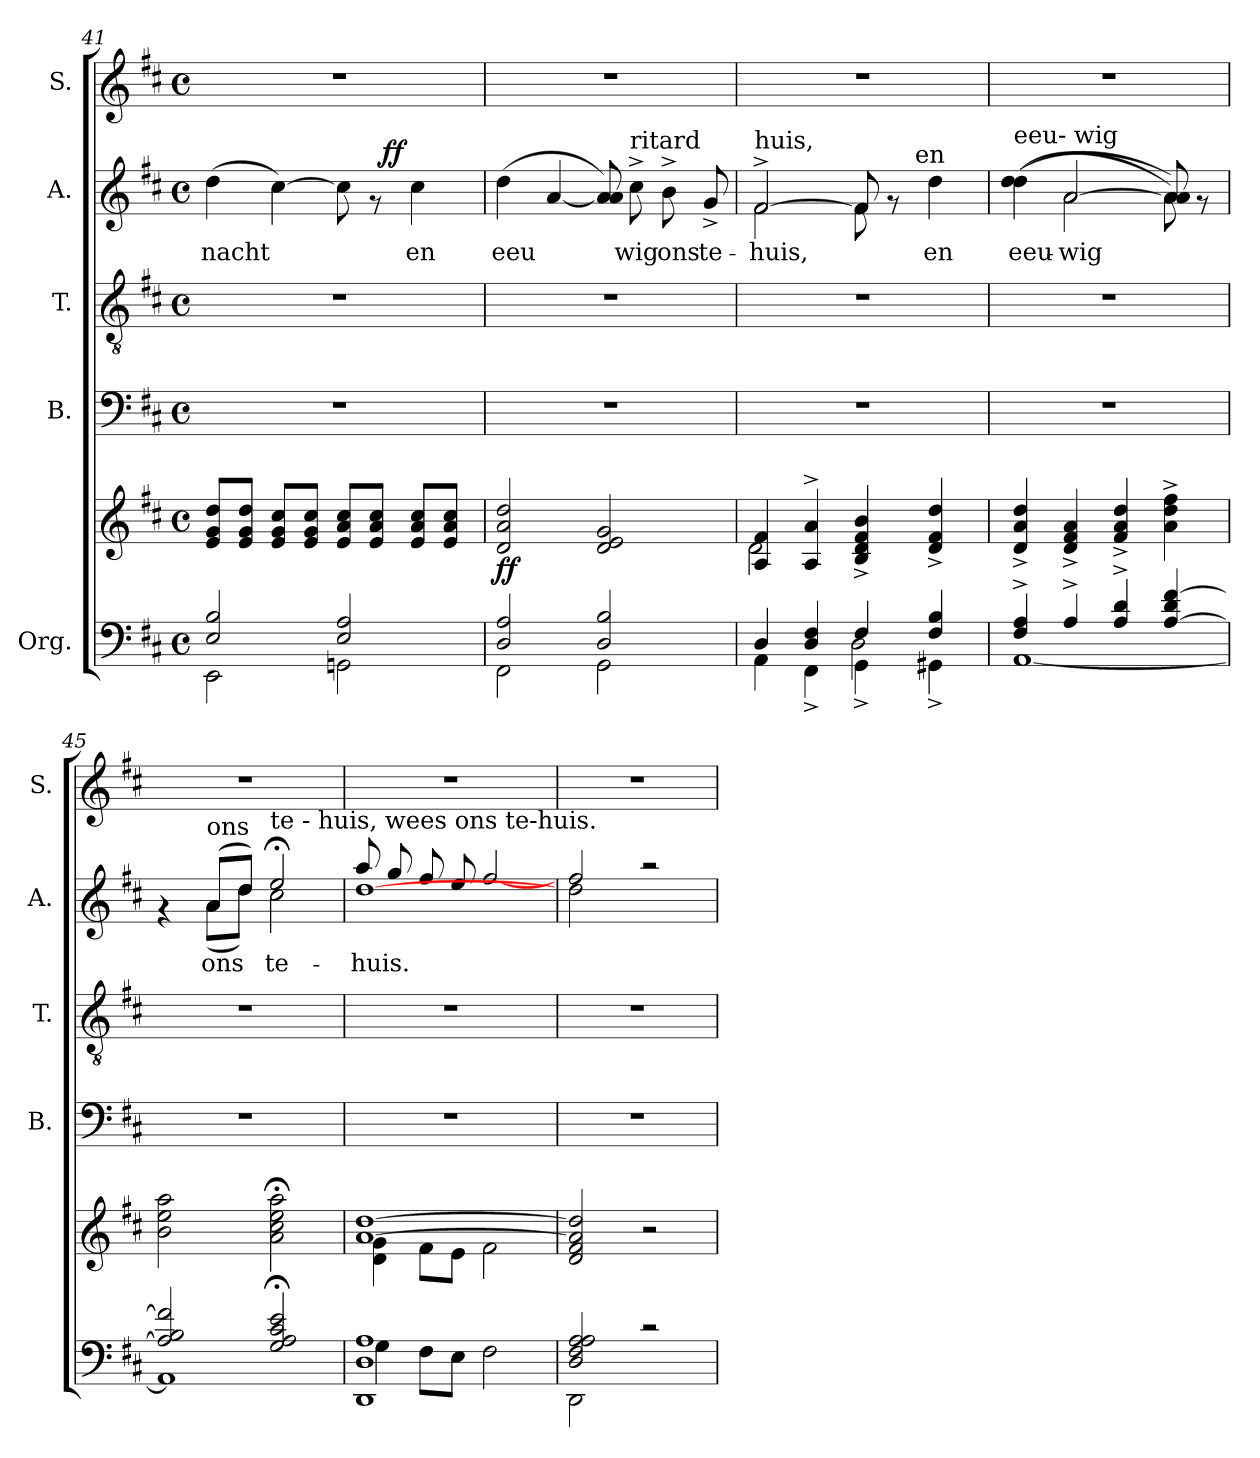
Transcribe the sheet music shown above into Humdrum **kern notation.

**kern	**kern	**dynam	**kern	**kern	**kern	**text	**dynam	**kern
*part5	*part5	*part5	*part4	*part3	*part2	*part2	*part2	*part1
*staff6	*staff5	*staff5/6	*staff4	*staff3	*staff2	*staff2	*staff2	*staff1
*I"Org.	*	*	*I"B.	*I"T.	*I"A.	*	*	*I"S.
*	*	*	*I'B.	*I'T.	*I'A.	*	*	*I'S.
*clefF4	*clefG2	*	*clefF4	*clefGv2	*clefG2	*	*	*clefG2
*k[f#c#]	*k[f#c#]	*	*k[f#c#]	*k[f#c#]	*k[f#c#]	*	*	*k[f#c#]
*D:	*D:	*	*D:	*D:	*D:	*	*	*D:
*M4/4	*M4/4	*	*M4/4	*M4/4	*M4/4	*	*	*M4/4
*met(c)	*met(c)	*	*met(c)	*met(c)	*met(c)	*	*	*met(c)
=41	=41	=41	=41	=41	=41	=41	=41	=41
*^	*	*	*	*	*	*	*	*
!	!	!	!	!	!	!	!LO:LY:b	!	!
*	*	*	*	*	*	*^	*	*	*
2E/ 2B/	2EE\	8e/ 8g/ 8dd/L	.	1r	1r	(>4dd\	2ryy	nacht	.	1r
.	.	8e/ 8g/ 8dd/J	.	.	.	.	.	.	.	.
.	.	8e/ 8g/ 8cc#/L	.	.	.	[>4cc#\)	.	.	.	.
.	.	8e/ 8g/ 8cc#/J	.	.	.	.	.	.	.	.
2E/ 2A/	2GGn\	8e/ 8a/ 8cc#/L	.	.	.	8cc#\]	8ryy	.	.	.
.	.	8e/ 8a/ 8cc#/J	.	.	.	8rf	32ryy	.	.	.
!	!	!	!	!	!	!	!	!	!LO:DY:a	!
.	.	.	.	.	.	.	4ryy	.	ff	.
!	!	!	!	!	!	!	!	!LO:LY:b	!	!
.	.	8e/ 8a/ 8cc#/L	.	.	.	4cc#\	.	en	.	.
.	.	8e/ 8a/ 8cc#/J	.	.	.	.	.	.	.	.
.	.	.	.	.	.	.	16.ryy	.	.	.
=42	=42	=42	=42	=42	=42	=42	=42	=42	=42	=42
!	!	!	!LO:DY:b	!	!	!	!	!LO:LY:b	!	!
*	*	*	*	*	*	*v	*v	*	*	*
2D/ 2A/	2FF#\	2d/ 2a/ 2dd/	ff	1r	1r	(<4dd\	eeu	.	1r
.	.	.	.	.	.	[<4a/	.	.	.
2D/ 2B/	2GG\	2d/ 2e/ 2g/	.	.	.	8a/] 8a/)	.	.	.
!	!	!	!	!	!	!LO:TX:a:t=ritard	!	!	!
!	!	!	!	!	!	!	!LO:LY:b	!	!
.	.	.	.	.	.	8cc#^>\	wig	.	.
!	!	!	!	!	!	!	!LO:LY:b	!	!
.	.	.	.	.	.	8b^>\	ons	.	.
!	!	!	!	!	!	!	!LO:LY:b	!	!
.	.	.	.	.	.	8g^</	te-	.	.
!!LO:PB:g=z
=43	=43	=43	=43	=43	=43	=43	=43	=43	=43
*	*^	*^	*	*	*	*^	*	*	*
!	!	!	!	!	!	!	!	!LO:TX:a:t=huis,	!	!	!	!
!	!	!	!	!	!	!	!	!	!	!LO:LY:b	!	!
*	*	*	*	*	*	*	*	*	*^	*	*	*
4D/	4AA\	2ryy	4A/ 4f#/	2d\	.	1r	1r	[<2f#^>/	2f#\	2ryy	huis,	.	1r
4D/ 4F#/	4FF#^<\	.	4A/^> 4a/^>	.	.	.	.	.	.	.	.	.	.
4F#/	4GG^<\	2D\	4B/^> 4d/^> 4f#/^> 4b/^>	2ryy	.	.	.	8f#/]	8f#\	8..ryy	.	.	.
.	.	.	.	.	.	.	.	8rf	4.ryy	.	.	.	.
!	!	!	!	!	!	!	!	!	!	!LO:TX:a:t=en	!	!	!
.	.	.	.	.	.	.	.	.	.	4ryy	.	.	.
!	!	!	!	!	!	!	!	!	!	!	!LO:LY:b	!	!
4F#/ 4B/	4GG#X^<\	.	4d/^> 4f#/^> 4dd/^>	.	.	.	.	4dd\	.	.	-en	.	.
.	.	.	.	.	.	.	.	.	.	32ryy	.	.	.
=44	=44	=44	=44	=44	=44	=44	=44	=44	=44	=44	=44	=44	=44
!	!	!	!	!	!	!	!	!LO:TX:a:t=eeu- wig	!	!	!	!	!
!	!	!	!	!	!	!	!	!	!	!	!LO:LY:b	!	!
*	*v	*v	*	*	*	*	*	*	*v	*v	*	*	*
*	*	*v	*v	*	*	*	*	*	*	*	*
4F#/^> 4A/^>	[<1AA	4d/^< 4a/^< 4dd/^<	.	1r	1r	(>(4dd\ 4dd\	4ryy	eeu-	.	1r
!	!	!	!	!	!	!	!	!LO:LY:b	!	!
4A^>/	.	4d/^< 4f#/^< 4a/^<	.	.	.	[<2a/	2a\	-wig	.	.
4A/^> 4d/^>	.	4f#/^< 4a/^< 4dd/^<	.	.	.	.	.	.	.	.
[>4A/ 4d/ [>4f#/	.	4a\^> 4dd\^> 4ff#\^>	.	.	.	8a/] 8a/)	8a\)	.	.	.
.	.	.	.	.	.	8rf	8ryy	.	.	.
=45	=45	=45	=45	=45	=45	=45	=45	=45	=45	=45
2A/] 2B/ 2f#/]	1AA]	2b\ 2ee\ 2aa\	.	1r	1r	4rf	4ryy	.	.	1r
!	!	!	!	!	!	!LO:TX:a:t=ons	!	!	!	!
!	!	!	!	!	!	!	!	!LO:LY:b	!	!
.	.	.	.	.	.	(>8a/L	(<8a\L	ons	.	.
.	.	.	.	.	.	8dd/J)	8dd\J)	.	.	.
!	!	!	!	!	!	!LO:TX:a:t=te - huis, wees ons te-huis.	!	!	!	!
!	!	!	!	!	!	!	!	!LO:LY:b	!	!
2G/;< 2A/;< 2c#/;< 2e/;<	.	2a\;< 2cc#\;< 2ee\;< 2aa\;<	.	.	.	2ee;</	2cc#\	te-	.	.
=46	=46	=46	=46	=46	=46	=46	=46	=46	=46	=46
*	*	*^	*	*	*	*	*	*	*	*
!	!	!	!	!	!	!	!	!	!LO:LY:b	!	!
1DD 1D 1A	4G\	[>1a [>1dd	4d\ 4g\	.	1r	1r	[<1dd	8aa/	-huis.	.	1r
.	.	.	.	.	.	.	.	8gg/	.	.	.
.	8F#\L	.	8f#\L	.	.	.	.	8ff#/	.	.	.
.	8E\J	.	8e\J	.	.	.	.	8ee/	.	.	.
.	2F#\	.	2f#\	.	.	.	.	[>2ff#/	.	.	.
*	*	*v	*v	*	*	*	*	*	*	*	*
=47	=47	=47	=47	=47	=47	=47	=47	=47	=47	=47
2D/ 2F#/ 2A/ 2A/	2DD\	2d/ 2f#/ 2a/] 2dd/]	.	1r	1r	2ff#/	2dd\	.	.	1r
2rc	2ryy	2r	.	.	.	2raa	2ryy	.	.	.
*v	*v	*	*	*	*	*v	*v	*	*	*
=	=	=	=	=	=	=	=	=
*-	*-	*-	*-	*-	*-	*-	*-	*-
